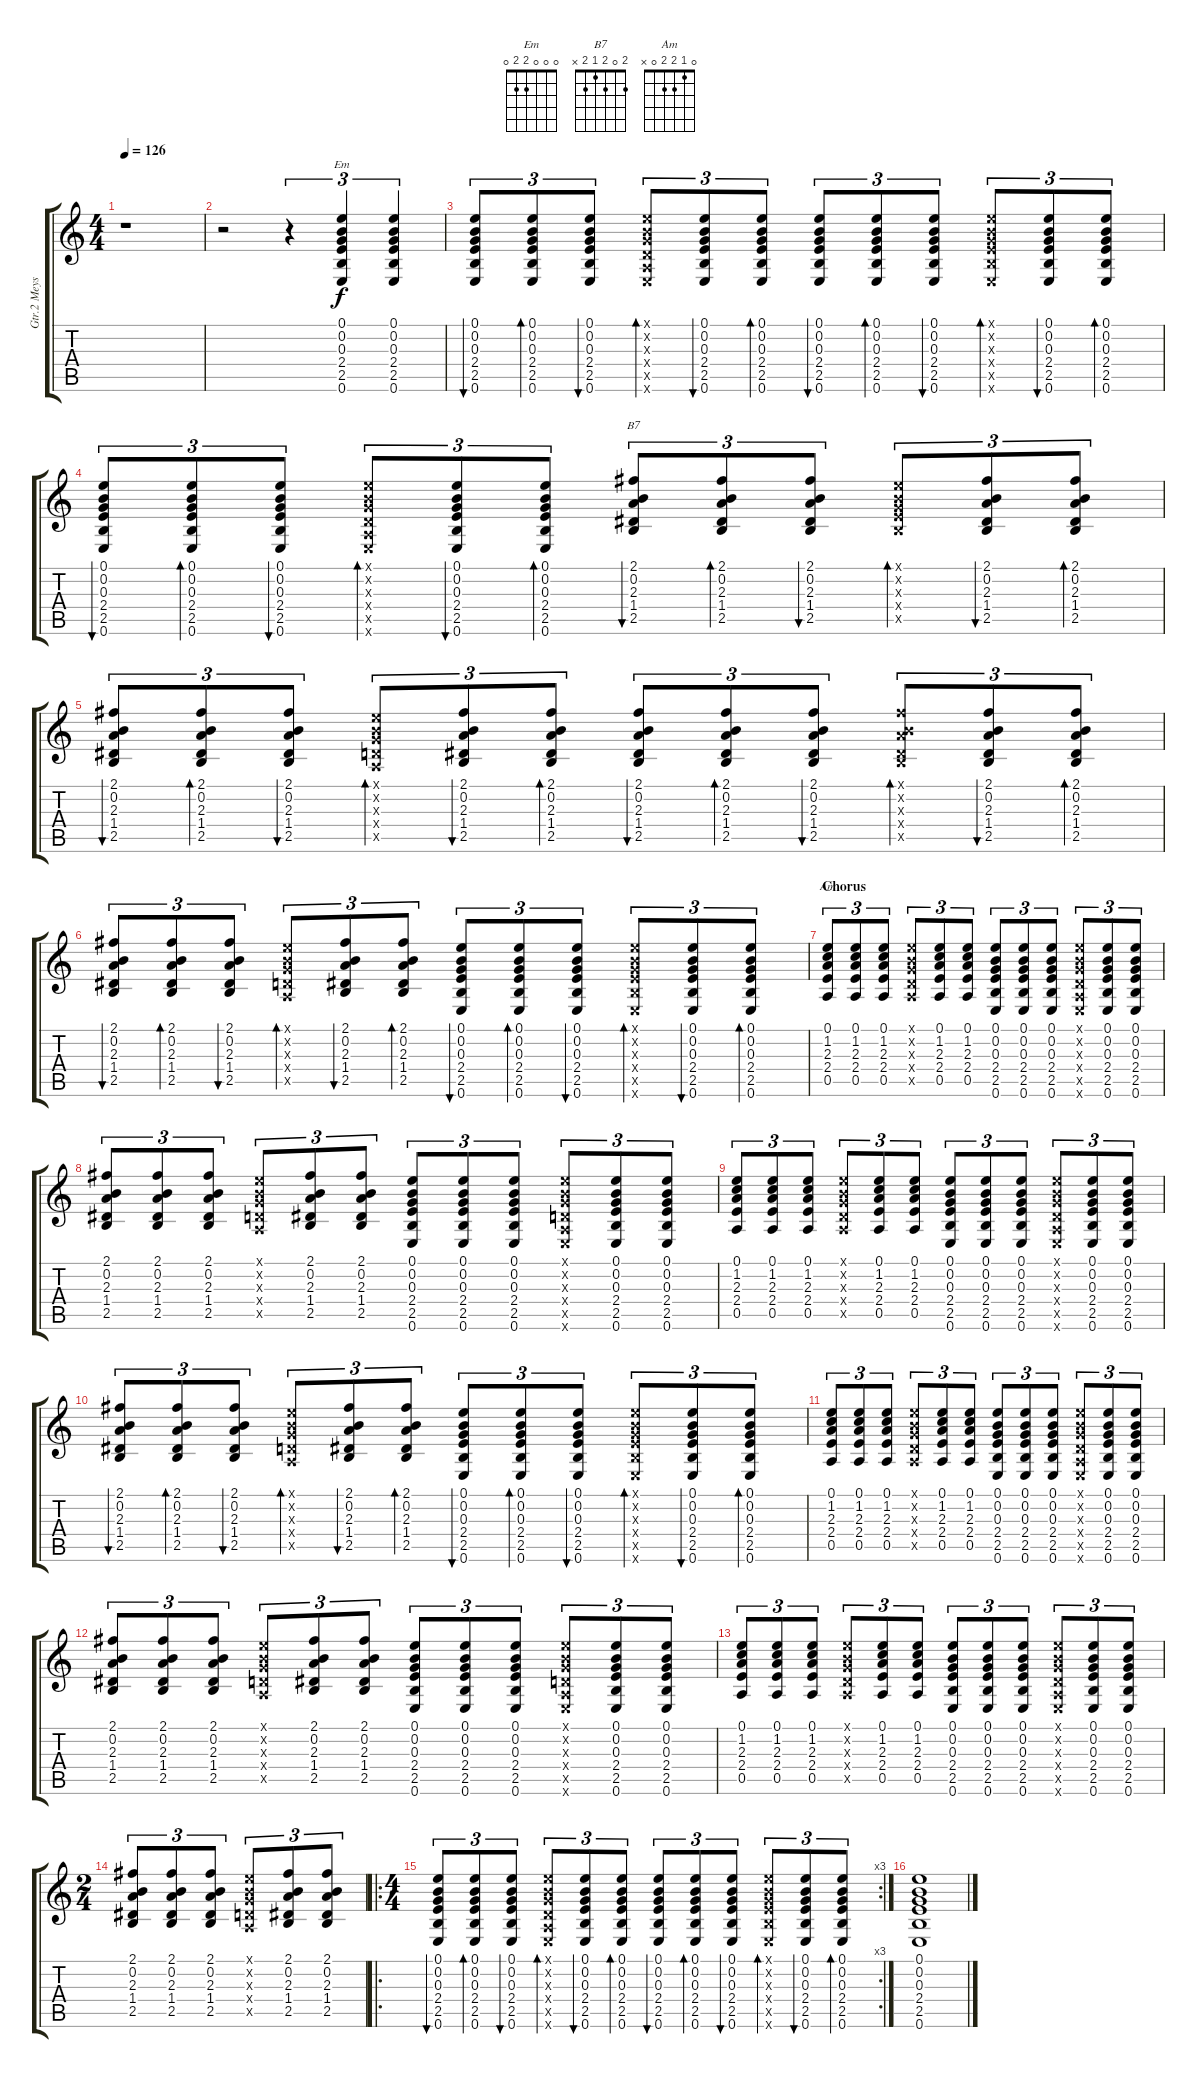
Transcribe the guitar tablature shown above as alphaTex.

\track ("Gtr.2 Meysam" "Gtr.2 Meys") {instrument acousticguitarnylon}
\staff {score tabs}
\tuning (E4 B3 G3 D3 A2 E2) {hide}
\chord ("Em" 0 0 0 2 2 0)
\chord ("B7" 2 0 2 1 2 x)
\chord ("Am" 0 1 2 2 0 x)
\ts (4 4)
\tempo 126
\clef g2
\ks c
r.1{dy f} |
r.2 r.4{tu (3 2)} (0.1 0.2 0.3 2.4 2.5 0.6).4{tu (3 2) ch "Em"} (0.1 0.2 0.3 2.4 2.5 0.6).4{tu (3 2)} |
(0.1 0.2 0.3 2.4 2.5 0.6).8{tu (3 2) bu 60} (0.1 0.2 0.3 2.4 2.5 0.6).8{tu (3 2) bd 60} (0.1 0.2 0.3 2.4 2.5 0.6).8{tu (3 2) bu 60} (0.1{x} 0.2{x} 0.3{x} 0.4{x} 0.5{x} 0.6{x}).8{tu (3 2) bd 60} (0.1 0.2 0.3 2.4 2.5 0.6).8{tu (3 2) bu 60} (0.1 0.2 0.3 2.4 2.5 0.6).8{tu (3 2) bd 60} (0.1 0.2 0.3 2.4 2.5 0.6).8{tu (3 2) bu 60} (0.1 0.2 0.3 2.4 2.5 0.6).8{tu (3 2) bd 60} (0.1 0.2 0.3 2.4 2.5 0.6).8{tu (3 2) bu 60} (0.1{x} 0.2{x} 0.3{x} 2.4{x} 2.5{x} 0.6{x}).8{tu (3 2) bd 60} (0.1 0.2 0.3 2.4 2.5 0.6).8{tu (3 2) bu 60} (0.1 0.2 0.3 2.4 2.5 0.6).8{tu (3 2) bd 60} |
(0.1 0.2 0.3 2.4 2.5 0.6).8{tu (3 2) bu 60} (0.1 0.2 0.3 2.4 2.5 0.6).8{tu (3 2) bd 60} (0.1 0.2 0.3 2.4 2.5 0.6).8{tu (3 2) bu 60} (0.1{x} 0.2{x} 0.3{x} 0.4{x} 0.5{x} 0.6{x}).8{tu (3 2) bd 60} (0.1 0.2 0.3 2.4 2.5 0.6).8{tu (3 2) bu 60} (0.1 0.2 0.3 2.4 2.5 0.6).8{tu (3 2) bd 60} (2.1 0.2 2.3 1.4 2.5).8{tu (3 2) bu 60 ch "B7"} (2.1 0.2 2.3 1.4 2.5).8{tu (3 2) bd 60} (2.1 0.2 2.3 1.4 2.5).8{tu (3 2) bu 60} (0.1{x} 0.2{x} 0.3{x} 2.4{x} 2.5{x}).8{tu (3 2) bd 60} (2.1 0.2 2.3 1.4 2.5).8{tu (3 2) bu 60} (2.1 0.2 2.3 1.4 2.5).8{tu (3 2) bd 60} |
(2.1 0.2 2.3 1.4 2.5).8{tu (3 2) bu 60} (2.1 0.2 2.3 1.4 2.5).8{tu (3 2) bd 60} (2.1 0.2 2.3 1.4 2.5).8{tu (3 2) bu 60} (0.1{x} 0.2{x} 0.3{x} 0.4{x} 0.5{x}).8{tu (3 2) bd 60} (2.1 0.2 2.3 1.4 2.5).8{tu (3 2) bu 60} (2.1 0.2 2.3 1.4 2.5).8{tu (3 2) bd 60} (2.1 0.2 2.3 1.4 2.5).8{tu (3 2) bu 60} (2.1 0.2 2.3 1.4 2.5).8{tu (3 2) bd 60} (2.1 0.2 2.3 1.4 2.5).8{tu (3 2) bu 60} (2.1{x} 0.2{x} 2.3{x} 1.4{x} 2.5{x}).8{tu (3 2) bd 60} (2.1 0.2 2.3 1.4 2.5).8{tu (3 2) bu 60} (2.1 0.2 2.3 1.4 2.5).8{tu (3 2) bd 60} |
(2.1 0.2 2.3 1.4 2.5).8{tu (3 2) bu 60} (2.1 0.2 2.3 1.4 2.5).8{tu (3 2) bd 60} (2.1 0.2 2.3 1.4 2.5).8{tu (3 2) bu 60} (0.1{x} 0.2{x} 0.3{x} 0.4{x} 0.5{x}).8{tu (3 2) bd 60} (2.1 0.2 2.3 1.4 2.5).8{tu (3 2) bu 60} (2.1 0.2 2.3 1.4 2.5).8{tu (3 2) bd 60} (0.1 0.2 0.3 2.4 2.5 0.6).8{tu (3 2) bu 60} (0.1 0.2 0.3 2.4 2.5 0.6).8{tu (3 2) bd 60} (0.1 0.2 0.3 2.4 2.5 0.6).8{tu (3 2) bu 60} (0.1{x} 0.2{x} 0.3{x} 2.4{x} 2.5{x} 0.6{x}).8{tu (3 2) bd 60} (0.1 0.2 0.3 2.4 2.5 0.6).8{tu (3 2) bu 60} (0.1 0.2 0.3 2.4 2.5 0.6).8{tu (3 2) bd 60} |
\section ("" "Chorus")
(0.1 1.2 2.3 2.4 0.5).8{tu (3 2) ch "Am"} (0.1 1.2 2.3 2.4 0.5).8{tu (3 2)} (0.1 1.2 2.3 2.4 0.5).8{tu (3 2)} (0.1{x} 0.2{x} 0.3{x} 0.4{x} 0.5{x}).8{tu (3 2)} (0.1 1.2 2.3 2.4 0.5).8{tu (3 2)} (0.1 1.2 2.3 2.4 0.5).8{tu (3 2)} (0.1 0.2 0.3 2.4 2.5 0.6).8{tu (3 2)} (0.1 0.2 0.3 2.4 2.5 0.6).8{tu (3 2)} (0.1 0.2 0.3 2.4 2.5 0.6).8{tu (3 2)} (0.1{x} 0.2{x} 0.3{x} 0.4{x} 0.5{x} 0.6{x}).8{tu (3 2)} (0.1 0.2 0.3 2.4 2.5 0.6).8{tu (3 2)} (0.1 0.2 0.3 2.4 2.5 0.6).8{tu (3 2)} |
(2.1 0.2 2.3 1.4 2.5).8{tu (3 2)} (2.1 0.2 2.3 1.4 2.5).8{tu (3 2)} (2.1 0.2 2.3 1.4 2.5).8{tu (3 2)} (0.1{x} 0.2{x} 0.3{x} 0.4{x} 0.5{x}).8{tu (3 2)} (2.1 0.2 2.3 1.4 2.5).8{tu (3 2)} (2.1 0.2 2.3 1.4 2.5).8{tu (3 2)} (0.1 0.2 0.3 2.4 2.5 0.6).8{tu (3 2)} (0.1 0.2 0.3 2.4 2.5 0.6).8{tu (3 2)} (0.1 0.2 0.3 2.4 2.5 0.6).8{tu (3 2)} (0.1{x} 0.2{x} 0.3{x} 0.4{x} 0.5{x} 0.6{x}).8{tu (3 2)} (0.1 0.2 0.3 2.4 2.5 0.6).8{tu (3 2)} (0.1 0.2 0.3 2.4 2.5 0.6).8{tu (3 2)} |
(0.1 1.2 2.3 2.4 0.5).8{tu (3 2)} (0.1 1.2 2.3 2.4 0.5).8{tu (3 2)} (0.1 1.2 2.3 2.4 0.5).8{tu (3 2)} (0.1{x} 0.2{x} 0.3{x} 0.4{x} 0.5{x}).8{tu (3 2)} (0.1 1.2 2.3 2.4 0.5).8{tu (3 2)} (0.1 1.2 2.3 2.4 0.5).8{tu (3 2)} (0.1 0.2 0.3 2.4 2.5 0.6).8{tu (3 2)} (0.1 0.2 0.3 2.4 2.5 0.6).8{tu (3 2)} (0.1 0.2 0.3 2.4 2.5 0.6).8{tu (3 2)} (0.1{x} 0.2{x} 0.3{x} 0.4{x} 0.5{x} 0.6{x}).8{tu (3 2)} (0.1 0.2 0.3 2.4 2.5 0.6).8{tu (3 2)} (0.1 0.2 0.3 2.4 2.5 0.6).8{tu (3 2)} |
(2.1 0.2 2.3 1.4 2.5).8{tu (3 2) bu 60} (2.1 0.2 2.3 1.4 2.5).8{tu (3 2) bd 60} (2.1 0.2 2.3 1.4 2.5).8{tu (3 2) bu 60} (0.1{x} 0.2{x} 0.3{x} 0.4{x} 0.5{x}).8{tu (3 2) bd 60} (2.1 0.2 2.3 1.4 2.5).8{tu (3 2) bu 60} (2.1 0.2 2.3 1.4 2.5).8{tu (3 2) bd 60} (0.1 0.2 0.3 2.4 2.5 0.6).8{tu (3 2) bu 60} (0.1 0.2 0.3 2.4 2.5 0.6).8{tu (3 2) bd 60} (0.1 0.2 0.3 2.4 2.5 0.6).8{tu (3 2) bu 60} (0.1{x} 0.2{x} 0.3{x} 2.4{x} 2.5{x} 0.6{x}).8{tu (3 2) bd 60} (0.1 0.2 0.3 2.4 2.5 0.6).8{tu (3 2) bu 60} (0.1 0.2 0.3 2.4 2.5 0.6).8{tu (3 2) bd 60} |
(0.1 1.2 2.3 2.4 0.5).8{tu (3 2)} (0.1 1.2 2.3 2.4 0.5).8{tu (3 2)} (0.1 1.2 2.3 2.4 0.5).8{tu (3 2)} (0.1{x} 0.2{x} 0.3{x} 0.4{x} 0.5{x}).8{tu (3 2)} (0.1 1.2 2.3 2.4 0.5).8{tu (3 2)} (0.1 1.2 2.3 2.4 0.5).8{tu (3 2)} (0.1 0.2 0.3 2.4 2.5 0.6).8{tu (3 2)} (0.1 0.2 0.3 2.4 2.5 0.6).8{tu (3 2)} (0.1 0.2 0.3 2.4 2.5 0.6).8{tu (3 2)} (0.1{x} 0.2{x} 0.3{x} 0.4{x} 0.5{x} 0.6{x}).8{tu (3 2)} (0.1 0.2 0.3 2.4 2.5 0.6).8{tu (3 2)} (0.1 0.2 0.3 2.4 2.5 0.6).8{tu (3 2)} |
(2.1 0.2 2.3 1.4 2.5).8{tu (3 2)} (2.1 0.2 2.3 1.4 2.5).8{tu (3 2)} (2.1 0.2 2.3 1.4 2.5).8{tu (3 2)} (0.1{x} 0.2{x} 0.3{x} 0.4{x} 0.5{x}).8{tu (3 2)} (2.1 0.2 2.3 1.4 2.5).8{tu (3 2)} (2.1 0.2 2.3 1.4 2.5).8{tu (3 2)} (0.1 0.2 0.3 2.4 2.5 0.6).8{tu (3 2)} (0.1 0.2 0.3 2.4 2.5 0.6).8{tu (3 2)} (0.1 0.2 0.3 2.4 2.5 0.6).8{tu (3 2)} (0.1{x} 0.2{x} 0.3{x} 0.4{x} 0.5{x} 0.6{x}).8{tu (3 2)} (0.1 0.2 0.3 2.4 2.5 0.6).8{tu (3 2)} (0.1 0.2 0.3 2.4 2.5 0.6).8{tu (3 2)} |
(0.1 1.2 2.3 2.4 0.5).8{tu (3 2)} (0.1 1.2 2.3 2.4 0.5).8{tu (3 2)} (0.1 1.2 2.3 2.4 0.5).8{tu (3 2)} (0.1{x} 0.2{x} 0.3{x} 0.4{x} 0.5{x}).8{tu (3 2)} (0.1 1.2 2.3 2.4 0.5).8{tu (3 2)} (0.1 1.2 2.3 2.4 0.5).8{tu (3 2)} (0.1 0.2 0.3 2.4 2.5 0.6).8{tu (3 2)} (0.1 0.2 0.3 2.4 2.5 0.6).8{tu (3 2)} (0.1 0.2 0.3 2.4 2.5 0.6).8{tu (3 2)} (0.1{x} 0.2{x} 0.3{x} 0.4{x} 0.5{x} 0.6{x}).8{tu (3 2)} (0.1 0.2 0.3 2.4 2.5 0.6).8{tu (3 2)} (0.1 0.2 0.3 2.4 2.5 0.6).8{tu (3 2)} |
\ts (2 4)
(2.1 0.2 2.3 1.4 2.5).8{tu (3 2)} (2.1 0.2 2.3 1.4 2.5).8{tu (3 2)} (2.1 0.2 2.3 1.4 2.5).8{tu (3 2)} (0.1{x} 0.2{x} 0.3{x} 0.4{x} 0.5{x}).8{tu (3 2)} (2.1 0.2 2.3 1.4 2.5).8{tu (3 2)} (2.1 0.2 2.3 1.4 2.5).8{tu (3 2)} |
\ro
\rc 3
\ts (4 4)
(0.1 0.2 0.3 2.4 2.5 0.6).8{tu (3 2) bu 60} (0.1 0.2 0.3 2.4 2.5 0.6).8{tu (3 2) bd 60} (0.1 0.2 0.3 2.4 2.5 0.6).8{tu (3 2) bu 60} (0.1{x} 0.2{x} 0.3{x} 0.4{x} 0.5{x} 0.6{x}).8{tu (3 2) bd 60} (0.1 0.2 0.3 2.4 2.5 0.6).8{tu (3 2) bu 60} (0.1 0.2 0.3 2.4 2.5 0.6).8{tu (3 2) bd 60} (0.1 0.2 0.3 2.4 2.5 0.6).8{tu (3 2) bu 60} (0.1 0.2 0.3 2.4 2.5 0.6).8{tu (3 2) bd 60} (0.1 0.2 0.3 2.4 2.5 0.6).8{tu (3 2) bu 60} (0.1{x} 0.2{x} 0.3{x} 2.4{x} 2.5{x} 0.6{x}).8{tu (3 2) bd 60} (0.1 0.2 0.3 2.4 2.5 0.6).8{tu (3 2) bu 60} (0.1 0.2 0.3 2.4 2.5 0.6).8{tu (3 2) bd 60} |
(0.1 0.2 0.3 2.4 2.5 0.6).1
